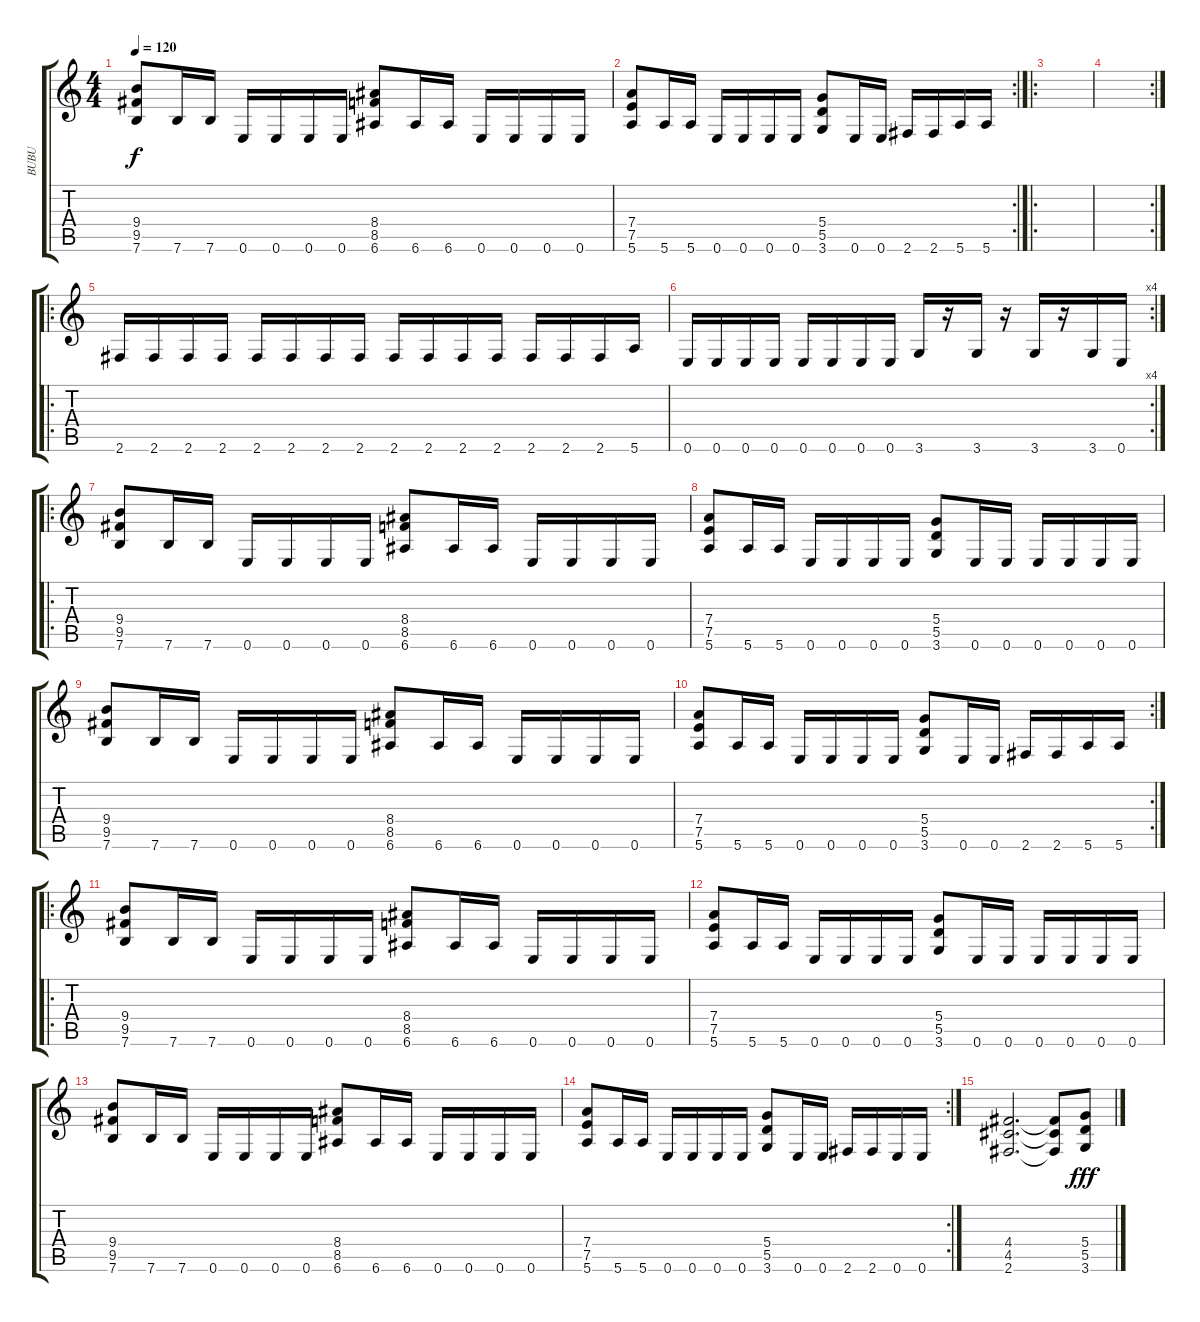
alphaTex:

\track ("BUBU" "BUBU") {instrument overdrivenguitar}
\staff {score tabs}
\tuning (E4 B3 G3 D3 A2 E2) {hide}
\ts (4 4)
\tempo 120
\clef g2
\ks c
(9.4 9.5 7.6).8{dy f} 7.6.16 7.6.16 0.6.16 0.6.16 0.6.16 0.6.16 (8.4 8.5 6.6).8 6.6.16 6.6.16 0.6.16 0.6.16 0.6.16 0.6.16 |
\rc 2
(7.4 7.5 5.6).8 5.6.16 5.6.16 0.6.16 0.6.16 0.6.16 0.6.16 (5.4 5.5 3.6).8 0.6.16 0.6.16 2.6.16 2.6.16 5.6.16 5.6.16 |
\ro
|
\rc 2
|
\ro
2.6.16 2.6.16 2.6.16 2.6.16 2.6.16 2.6.16 2.6.16 2.6.16 2.6.16 2.6.16 2.6.16 2.6.16 2.6.16 2.6.16 2.6.16 5.6.16 |
\rc 4
0.6.16 0.6.16 0.6.16 0.6.16 0.6.16 0.6.16 0.6.16 0.6.16 3.6.16 r.16 3.6.16 r.16 3.6.16 r.16 3.6.16 0.6.16 |
\ro
(9.4 9.5 7.6).8 7.6.16 7.6.16 0.6.16 0.6.16 0.6.16 0.6.16 (8.4 8.5 6.6).8 6.6.16 6.6.16 0.6.16 0.6.16 0.6.16 0.6.16 |
(7.4 7.5 5.6).8 5.6.16 5.6.16 0.6.16 0.6.16 0.6.16 0.6.16 (5.4 5.5 3.6).8 0.6.16 0.6.16 0.6.16 0.6.16 0.6.16 0.6.16 |
(9.4 9.5 7.6).8 7.6.16 7.6.16 0.6.16 0.6.16 0.6.16 0.6.16 (8.4 8.5 6.6).8 6.6.16 6.6.16 0.6.16 0.6.16 0.6.16 0.6.16 |
\rc 2
(7.4 7.5 5.6).8 5.6.16 5.6.16 0.6.16 0.6.16 0.6.16 0.6.16 (5.4 5.5 3.6).8 0.6.16 0.6.16 2.6.16 2.6.16 5.6.16 5.6.16 |
\ro
(9.4 9.5 7.6).8 7.6.16 7.6.16 0.6.16 0.6.16 0.6.16 0.6.16 (8.4 8.5 6.6).8 6.6.16 6.6.16 0.6.16 0.6.16 0.6.16 0.6.16 |
(7.4 7.5 5.6).8 5.6.16 5.6.16 0.6.16 0.6.16 0.6.16 0.6.16 (5.4 5.5 3.6).8 0.6.16 0.6.16 0.6.16 0.6.16 0.6.16 0.6.16 |
(9.4 9.5 7.6).8 7.6.16 7.6.16 0.6.16 0.6.16 0.6.16 0.6.16 (8.4 8.5 6.6).8 6.6.16 6.6.16 0.6.16 0.6.16 0.6.16 0.6.16 |
\rc 2
(7.4 7.5 5.6).8 5.6.16 5.6.16 0.6.16 0.6.16 0.6.16 0.6.16 (5.4 5.5 3.6).8 0.6.16 0.6.16 2.6.16 2.6.16 0.6.16 0.6.16 |
(4.4 4.5 2.6).2{d} (4.4{t} 4.5{t} 2.6{t}).8 (5.4 5.5 3.6).8{dy fff}
